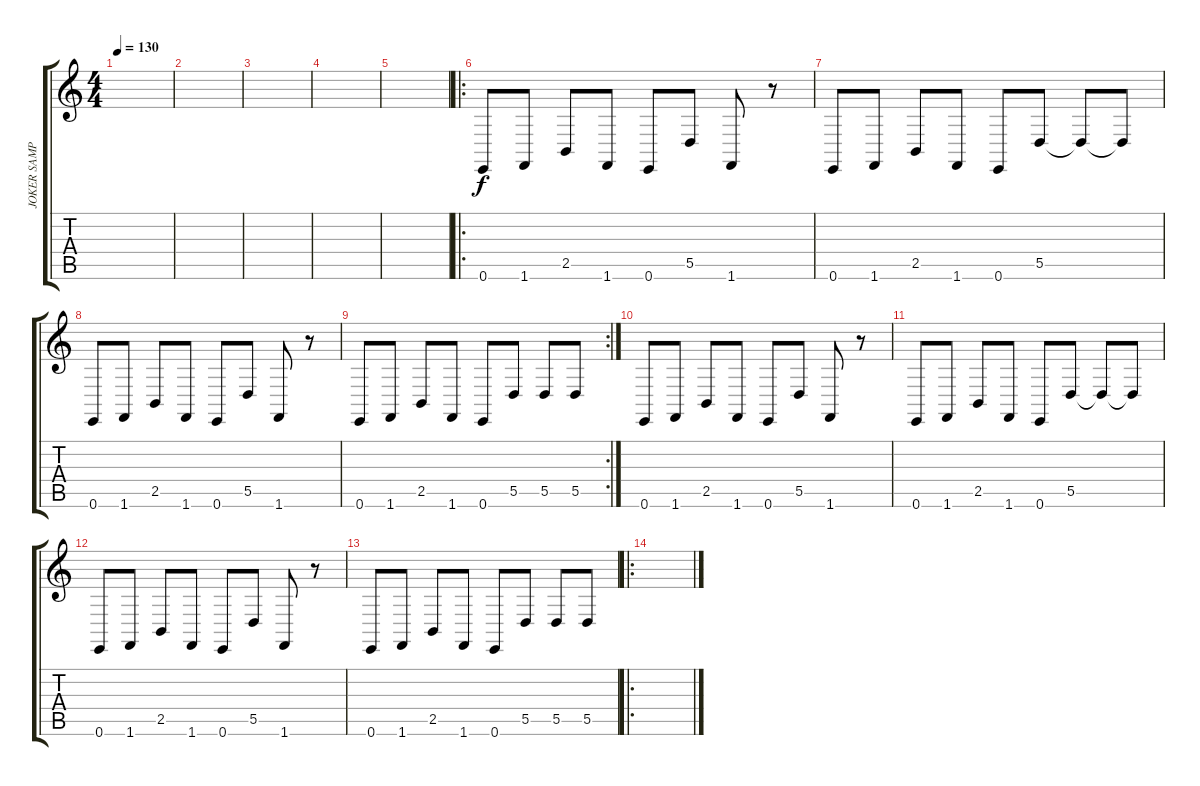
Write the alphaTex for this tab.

\track ("JOKER SAMPLES" "JOKER SAMP") {instrument fx1rain}
\staff {score tabs}
\tuning (E4 B3 G3 D3 A2 E2) {hide}
\ts (4 4)
\tempo 130
\clef g2
\ks c
|
|
|
|
|
\ro
0.6.8{dy f} 1.6.8 2.5.8 1.6.8 0.6.8 5.5.8 1.6.8 r.8 |
0.6.8 1.6.8 2.5.8 1.6.8 0.6.8 5.5.8 5.5{t}.8 5.5{t}.8 |
0.6.8 1.6.8 2.5.8 1.6.8 0.6.8 5.5.8 1.6.8 r.8 |
\rc 2
0.6.8 1.6.8 2.5.8 1.6.8 0.6.8 5.5.8 5.5.8 5.5.8 |
0.6.8 1.6.8 2.5.8 1.6.8 0.6.8 5.5.8 1.6.8 r.8 |
0.6.8 1.6.8 2.5.8 1.6.8 0.6.8 5.5.8 5.5{t}.8 5.5{t}.8 |
0.6.8 1.6.8 2.5.8 1.6.8 0.6.8 5.5.8 1.6.8 r.8 |
0.6.8 1.6.8 2.5.8 1.6.8 0.6.8 5.5.8 5.5.8 5.5.8 |
\ro
